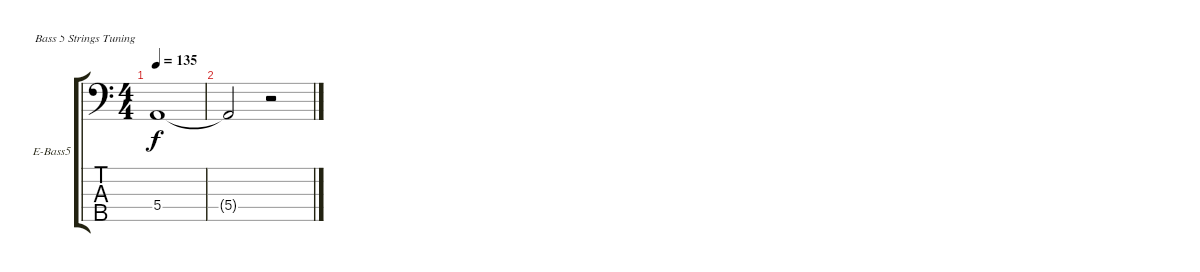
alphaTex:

\bracketExtendMode groupsimilarinstruments
\firstSystemTrackNameOrientation horizontal
\otherSystemsTrackNameOrientation horizontal
\track ("Bass" "E-Bass5") {instrument electricbassfinger}
\staff {score tabs}
\tuning (G2 D2 A1 E1 B0)
\ts (4 4)
\tempo 135
\clef f4
\ks c
5.4{t}.1{dy f} |
5.4{t}.2 r.2
